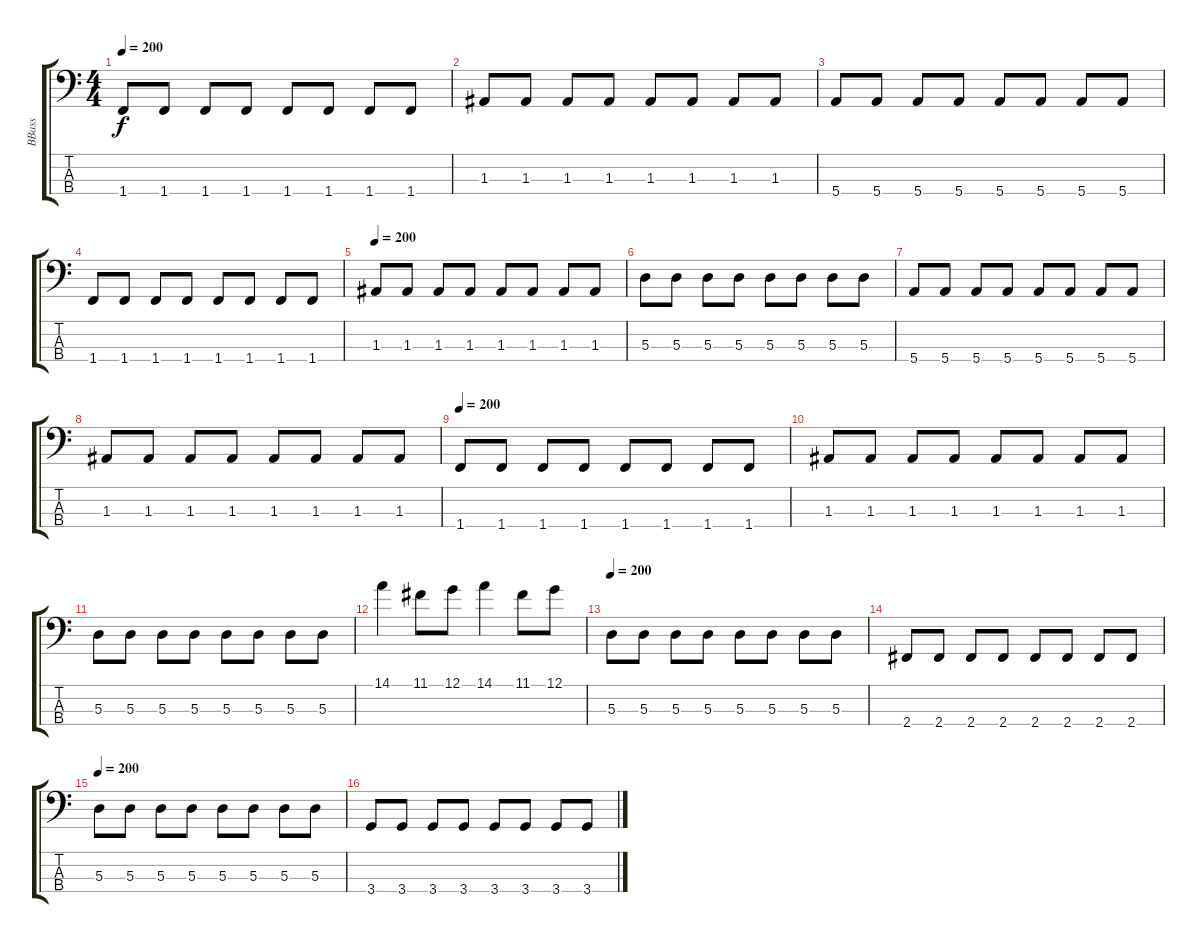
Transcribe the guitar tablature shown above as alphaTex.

\track ("BBass" "BBass") {instrument electricbassfinger}
\staff {score tabs}
\tuning (G2 D2 A1 E1) {hide}
\ts (4 4)
\tempo 200
\clef f4
\ks c
1.4.8{dy f} 1.4.8 1.4.8 1.4.8 1.4.8 1.4.8 1.4.8 1.4.8 |
1.3.8 1.3.8 1.3.8 1.3.8 1.3.8 1.3.8 1.3.8 1.3.8 |
5.4.8 5.4.8 5.4.8 5.4.8 5.4.8 5.4.8 5.4.8 5.4.8 |
1.4.8 1.4.8 1.4.8 1.4.8 1.4.8 1.4.8 1.4.8 1.4.8 |
\tempo 200
1.3.8 1.3.8 1.3.8 1.3.8 1.3.8 1.3.8 1.3.8 1.3.8 |
5.3.8 5.3.8 5.3.8 5.3.8 5.3.8 5.3.8 5.3.8 5.3.8 |
5.4.8 5.4.8 5.4.8 5.4.8 5.4.8 5.4.8 5.4.8 5.4.8 |
1.3.8 1.3.8 1.3.8 1.3.8 1.3.8 1.3.8 1.3.8 1.3.8 |
\tempo 200
1.4.8 1.4.8 1.4.8 1.4.8 1.4.8 1.4.8 1.4.8 1.4.8 |
1.3.8 1.3.8 1.3.8 1.3.8 1.3.8 1.3.8 1.3.8 1.3.8 |
5.3.8 5.3.8 5.3.8 5.3.8 5.3.8 5.3.8 5.3.8 5.3.8 |
14.1.4 11.1.8 12.1.8 14.1.4 11.1.8 12.1.8 |
\tempo 200
5.3.8 5.3.8 5.3.8 5.3.8 5.3.8 5.3.8 5.3.8 5.3.8 |
2.4.8 2.4.8 2.4.8 2.4.8 2.4.8 2.4.8 2.4.8 2.4.8 |
\tempo 200
5.3.8 5.3.8 5.3.8 5.3.8 5.3.8 5.3.8 5.3.8 5.3.8 |
3.4.8 3.4.8 3.4.8 3.4.8 3.4.8 3.4.8 3.4.8 3.4.8
